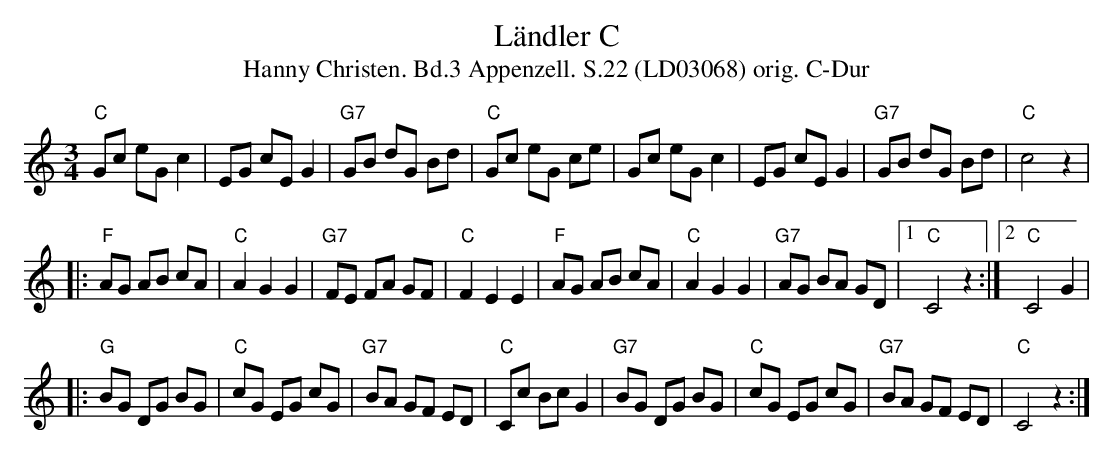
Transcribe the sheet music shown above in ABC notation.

X:1
T:Ländler C
T:Hanny Christen. Bd.3 Appenzell. S.22 (LD03068) orig. C-Dur
M:3/4
L:1/8
K:C
"C"Gc eG c2 | EG cE G2 | "G7"GB dG Bd | "C"Gc eG ce | \
   Gc eG c2 | EG cE G2 | "G7"GB dG Bd | "C"c4 z2 |
|: "F"AG AB cA | "C"A2G2G2 | "G7"FE FA GF | "C"F2E2E2 | \
   "F"AG AB cA | "C"A2G2G2 | "G7"AG BA GD |1 "C"C4 z2 :|2 "C"C4 G2 |
|: "G"BG DG BG | "C"cG EG cG | "G7"BA GF ED | "C"Cc Bc G2 | \
  "G7"BG DG BG | "C"cG EG cG | "G7"BA GF ED | "C"C4 z2 :|
